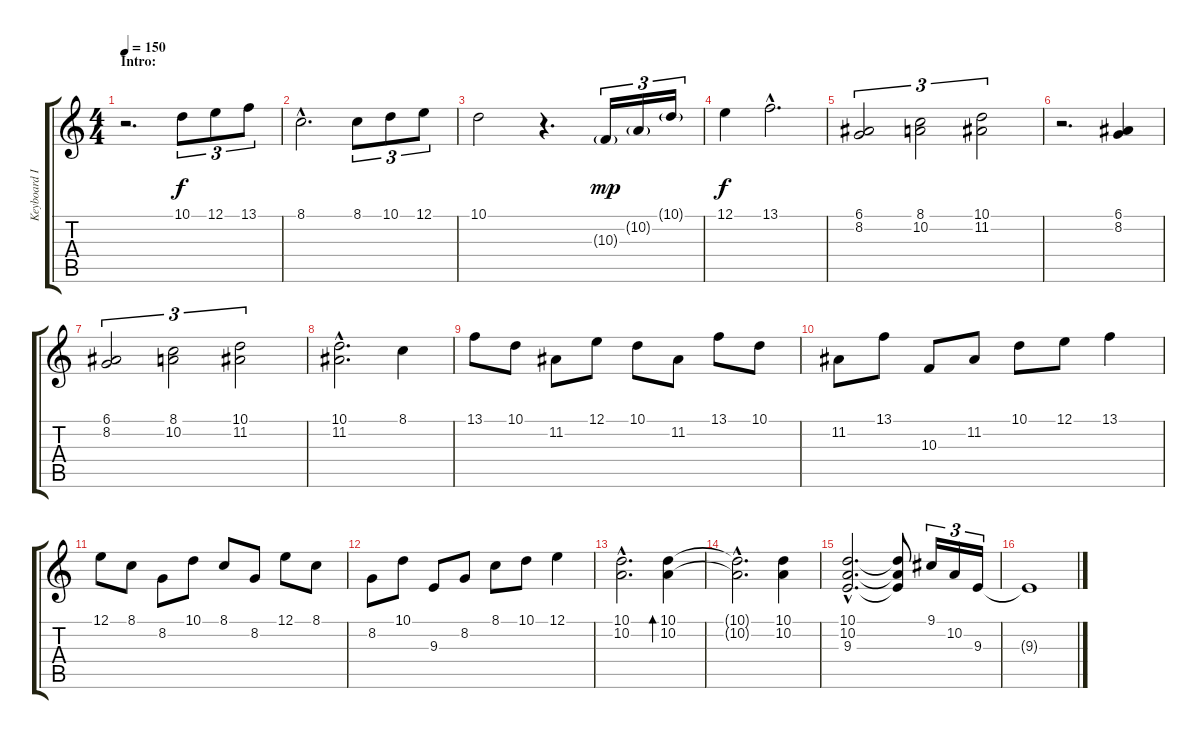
\track ("Keyboard II (Melody)" "Keyboard I") {instrument acousticgrandpiano}
\staff {score tabs}
\tuning (E4 B3 G3 D3 A2 E2) {hide}
\ts (4 4)
\section ("" "Intro:")
\tempo 150
\clef g2
\ks c
r.2{d dy f instrument acousticgrandpiano} 10.1.8{tu (3 2)} 12.1.8{tu (3 2)} 13.1.8{tu (3 2)} |
8.1{hac}.2{d} 8.1.8{tu (3 2)} 10.1.8{tu (3 2)} 12.1.8{tu (3 2)} |
10.1.2 r.4{d} 10.3{g}.16{tu (3 2) dy mp} 10.2{g}.16{tu (3 2)} 10.1{g}.16{tu (3 2)} |
12.1.4{dy f} 13.1{hac}.2{d} |
(6.1 8.2).2{tu (3 2)} (8.1 10.2).2{tu (3 2)} (10.1 11.2).2{tu (3 2)} |
r.2{d} (6.1 8.2).4 |
(6.1 8.2).2{tu (3 2)} (8.1 10.2).2{tu (3 2)} (10.1 11.2).2{tu (3 2)} |
(10.1{hac} 11.2{hac}).2{d} 8.1.4 |
13.1.8 10.1.8 11.2.8 12.1.8 10.1.8 11.2.8 13.1.8 10.1.8 |
11.2.8 13.1.8 10.3.8 11.2.8 10.1.8 12.1.8 13.1.4 |
12.1.8 8.1.8 8.2.8 10.1.8 8.1.8 8.2.8 12.1.8 8.1.8 |
8.2.8 10.1.8 9.3.8 8.2.8 8.1.8 10.1.8 12.1.4 |
(10.1{hac} 10.2{hac}).2{d} (10.1 10.2).4{bd 480} |
(10.1{hac t} 10.2{hac t}).2{d} (10.1 10.2).4 |
(10.1{hac} 10.2{hac} 9.3{hac}).2{d} (10.1{t} 10.2{t} 9.3{t}).8 9.1.16{tu (3 2)} 10.2.16{tu (3 2)} 9.3.16{tu (3 2)} |
9.3{t}.1
